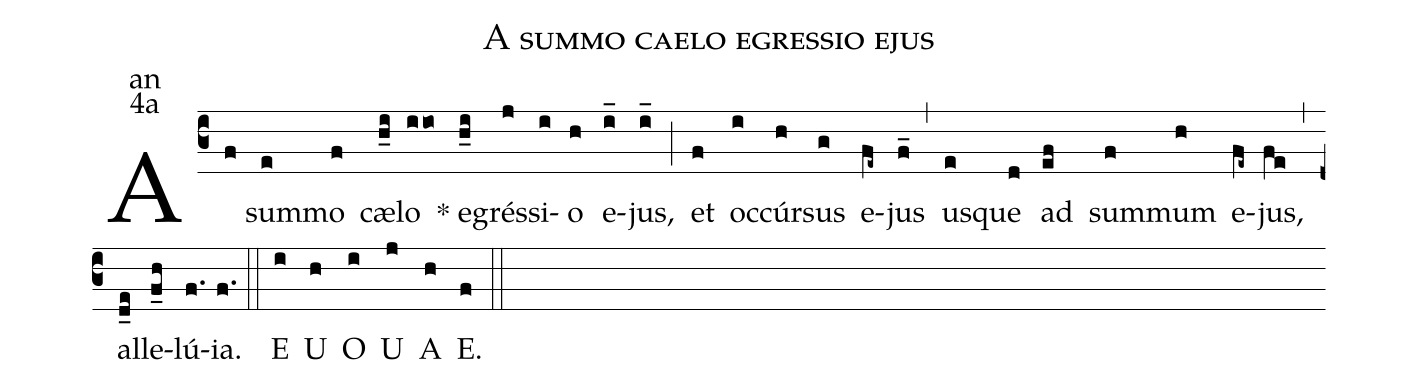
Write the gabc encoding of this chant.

name:A summo caelo egressio ejus;
office-part:an;
mode:4a;
%%
(c3) A(f) sum(e)mo(f) cæ(h_i)lo(iio) <sp>*</sp> e(h_i)grés(j)si(i)o(h) e(i_)jus,(i_) (;) et(f) oc(i)cúr(h)sus(g) e(fe~)jus(f_) (,) us(e)que(d) ad(ef) sum(f)mum(h) e(fe~)jus,(fe) (,)
al(d_e)le(f_h)lú(f.){ia}.(f.) (::)
<eu>E(i) U(h) O(i) U(j) A(h) E.(f) </eu>(::)
